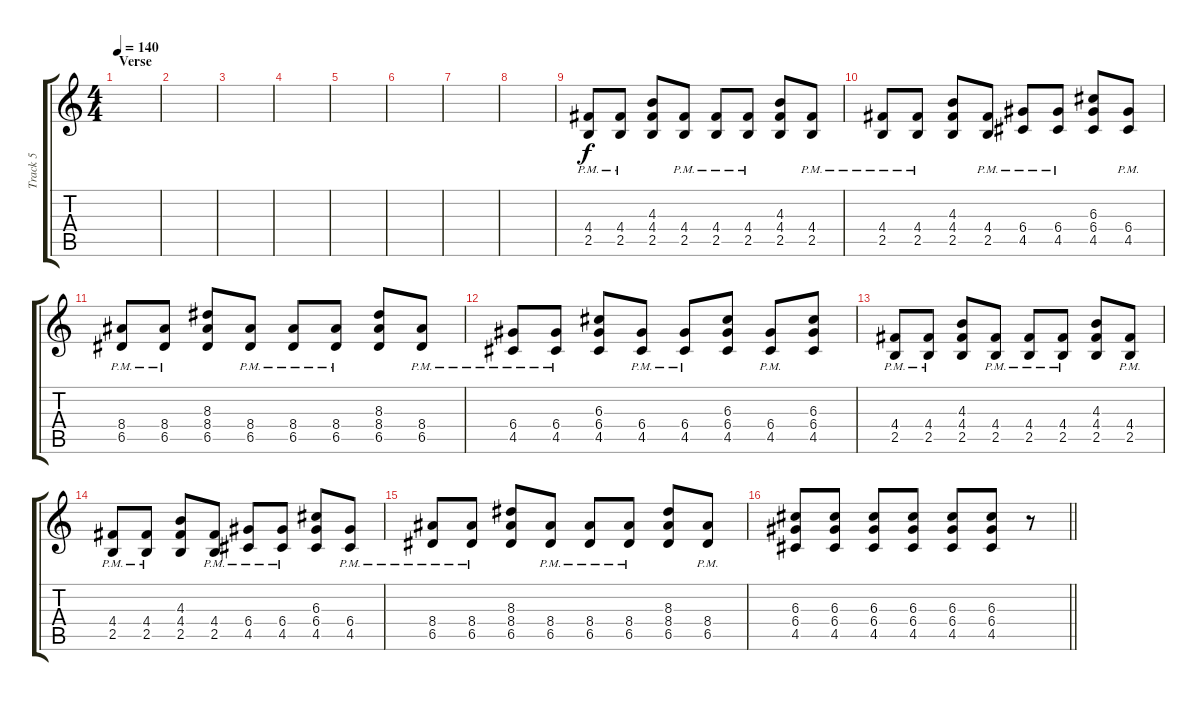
\track ("Track 5" "Track 5") {mute instrument overdrivenguitar}
\staff {score tabs}
\tuning (E4 B3 G3 D3 A2 E2) {hide}
\ts (4 4)
\section ("" "Verse")
\tempo 140
\clef g2
\ks c
|
|
|
|
|
|
|
|
(4.4{pm} 2.5{pm}).8 (4.4{pm} 2.5{pm}).8 (4.3 4.4 2.5).8 (4.4{pm} 2.5{pm}).8 (4.4{pm} 2.5{pm}).8 (4.4{pm} 2.5{pm}).8 (4.3 4.4 2.5).8 (4.4{pm} 2.5{pm}).8 |
(4.4{pm} 2.5{pm}).8 (4.4{pm} 2.5{pm}).8 (4.3 4.4 2.5).8 (4.4{pm} 2.5{pm}).8 (6.4{pm} 4.5{pm}).8 (6.4{pm} 4.5{pm}).8 (6.3 6.4 4.5).8 (6.4{pm} 4.5{pm}).8 |
(8.4{pm} 6.5{pm}).8 (8.4{pm} 6.5{pm}).8 (8.3 8.4 6.5).8 (8.4{pm} 6.5{pm}).8 (8.4{pm} 6.5{pm}).8 (8.4{pm} 6.5{pm}).8 (8.3 8.4 6.5).8 (8.4{pm} 6.5{pm}).8 |
(6.4{pm} 4.5{pm}).8 (6.4{pm} 4.5{pm}).8 (6.3 6.4 4.5).8 (6.4{pm} 4.5{pm}).8 (6.4{pm} 4.5{pm}).8 (6.3 6.4 4.5).8 (6.4{pm} 4.5{pm}).8 (6.3 6.4 4.5).8 |
(4.4{pm} 2.5{pm}).8 (4.4{pm} 2.5{pm}).8 (4.3 4.4 2.5).8 (4.4{pm} 2.5{pm}).8 (4.4{pm} 2.5{pm}).8 (4.4{pm} 2.5{pm}).8 (4.3 4.4 2.5).8 (4.4{pm} 2.5{pm}).8 |
(4.4{pm} 2.5{pm}).8 (4.4{pm} 2.5{pm}).8 (4.3 4.4 2.5).8 (4.4{pm} 2.5{pm}).8 (6.4{pm} 4.5{pm}).8 (6.4{pm} 4.5{pm}).8 (6.3 6.4 4.5).8 (6.4{pm} 4.5{pm}).8 |
(8.4{pm} 6.5{pm}).8 (8.4{pm} 6.5{pm}).8 (8.3 8.4 6.5).8 (8.4{pm} 6.5{pm}).8 (8.4{pm} 6.5{pm}).8 (8.4{pm} 6.5{pm}).8 (8.3 8.4 6.5).8 (8.4{pm} 6.5{pm}).8 |
\barLineRight lightlight
(6.3 6.4 4.5).8 (6.3 6.4 4.5).8 (6.3 6.4 4.5).8 (6.3 6.4 4.5).8 (6.3 6.4 4.5).8 (6.3 6.4 4.5).8 r.8
